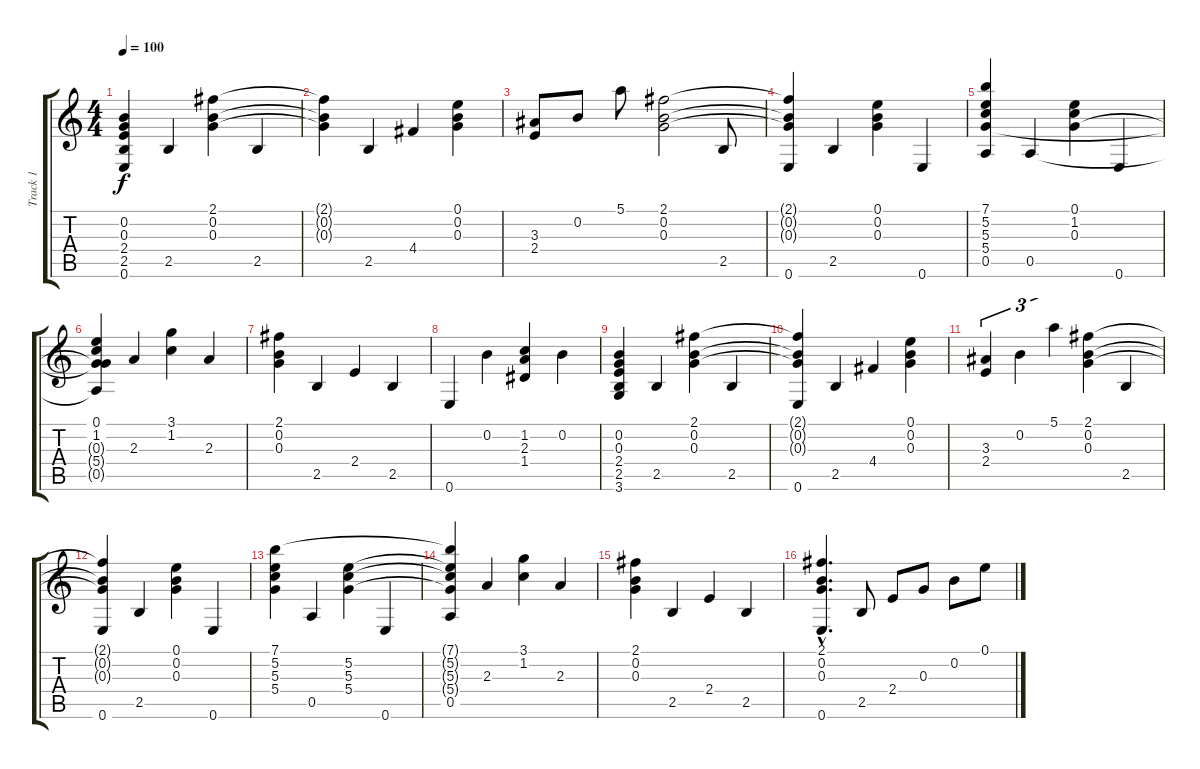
\track ("Track 1" "Track 1") {instrument acousticguitarnylon}
\staff {score tabs}
\tuning (E4 B3 G3 D3 A2 E2) {hide}
\ts (4 4)
\tempo 100
\clef g2
\ks c
(0.2 0.3 2.4 2.5 0.6).4{dy f instrument acousticguitarnylon} 2.5.4 (2.1 0.2 0.3).4 2.5.4 |
(2.1{t} 0.2{t} 0.3{t}).4 2.5.4 4.4.4 (0.1 0.2 0.3).4 |
(3.3 2.4).8 0.2.8 5.1.8 (2.1 0.2 0.3).2 2.5.8 |
(2.1{t} 0.2{t} 0.3{t} 0.6).4 2.5.4 (0.1 0.2 0.3).4 0.6.4 |
(7.1 5.2 5.3 5.4 0.5).4 0.5.4 (0.1 1.2 0.3).4 0.6.4 |
(0.1 1.2 0.3{t} 5.4{t} 0.5{t}).4 2.3.4 (3.1 1.2).4 2.3.4 |
(2.1 0.2 0.3).4 2.5.4 2.4.4 2.5.4 |
0.6.4 0.2.4 (1.2 2.3 1.4).4 0.2.4 |
(0.2 0.3 2.4 2.5 3.6).4 2.5.4 (2.1 0.2 0.3).4 2.5.4 |
(2.1{t} 0.2{t} 0.3{t} 0.6).4 2.5.4 4.4.4 (0.1 0.2 0.3).4 |
(3.3 2.4).4{tu (3 2)} 0.2.4{tu (3 2)} 5.1.4{tu (3 2)} (2.1 0.2 0.3).4 2.5.4 |
(2.1{t} 0.2{t} 0.3{t} 0.6).4 2.5.4 (0.1 0.2 0.3).4 0.6.4 |
(7.1 5.2 5.3 5.4).4 0.5.4 (5.2 5.3 5.4).4 0.6.4 |
(7.1{t} 5.2{t} 5.3{t} 5.4{t} 0.5).4 2.3.4 (3.1 1.2).4 2.3.4 |
(2.1 0.2 0.3).4 2.5.4 2.4.4 2.5.4 |
(2.1{hac} 0.2{hac} 0.3{hac} 0.6{hac}).4{d} 2.5.8 2.4.8 0.3.8 0.2.8 0.1.8
